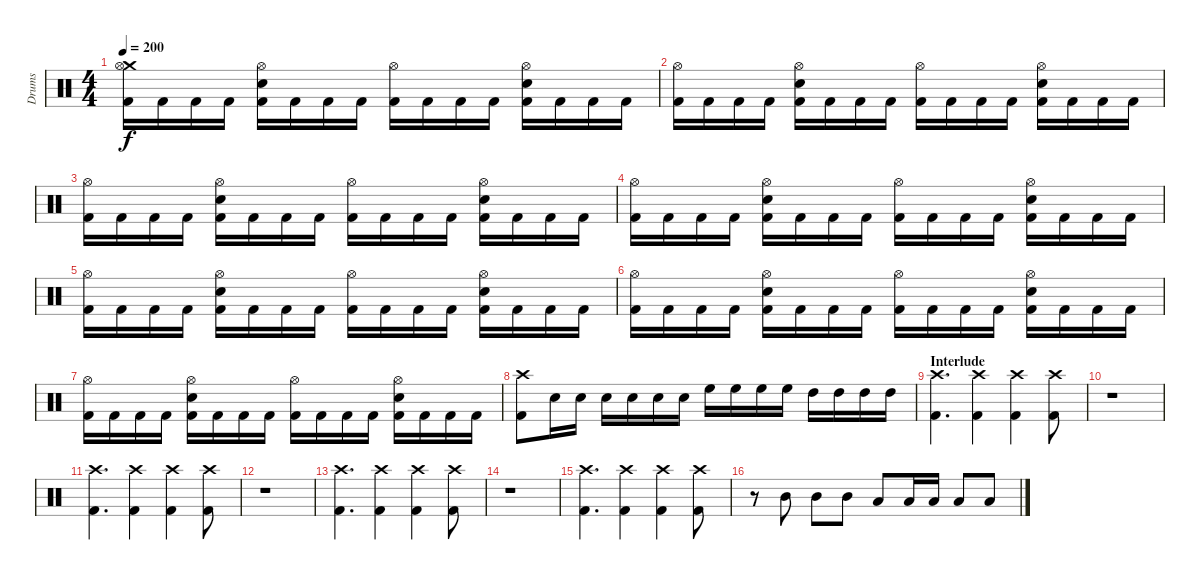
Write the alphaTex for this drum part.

\track ("Drums" "Drums") {instrument percussion}
\staff {score}
\articulation defaults
\ts (4 4)
\tempo 200
\clef neutral
\ks c
("Crash medium (hit)" "Hi-Hat (open)" "Kick (hit) 2").16{dy f} "Kick (hit) 2".16 "Kick (hit) 2".16 "Kick (hit) 2".16 ("Hi-Hat (open)" "Electric Snare (hit)" "Kick (hit) 2").16 "Kick (hit) 2".16 "Kick (hit) 2".16 "Kick (hit) 2".16 ("Hi-Hat (open)" "Kick (hit) 2").16 "Kick (hit) 2".16 "Kick (hit) 2".16 "Kick (hit) 2".16 ("Hi-Hat (open)" "Electric Snare (hit)" "Kick (hit) 2").16 "Kick (hit) 2".16 "Kick (hit) 2".16 "Kick (hit) 2".16 |
("Hi-Hat (open)" "Kick (hit) 2").16 "Kick (hit) 2".16 "Kick (hit) 2".16 "Kick (hit) 2".16 ("Hi-Hat (open)" "Electric Snare (hit)" "Kick (hit) 2").16 "Kick (hit) 2".16 "Kick (hit) 2".16 "Kick (hit) 2".16 ("Hi-Hat (open)" "Kick (hit) 2").16 "Kick (hit) 2".16 "Kick (hit) 2".16 "Kick (hit) 2".16 ("Hi-Hat (open)" "Electric Snare (hit)" "Kick (hit) 2").16 "Kick (hit) 2".16 "Kick (hit) 2".16 "Kick (hit) 2".16 |
("Hi-Hat (open)" "Kick (hit) 2").16 "Kick (hit) 2".16 "Kick (hit) 2".16 "Kick (hit) 2".16 ("Hi-Hat (open)" "Electric Snare (hit)" "Kick (hit) 2").16 "Kick (hit) 2".16 "Kick (hit) 2".16 "Kick (hit) 2".16 ("Hi-Hat (open)" "Kick (hit) 2").16 "Kick (hit) 2".16 "Kick (hit) 2".16 "Kick (hit) 2".16 ("Hi-Hat (open)" "Electric Snare (hit)" "Kick (hit) 2").16 "Kick (hit) 2".16 "Kick (hit) 2".16 "Kick (hit) 2".16 |
("Hi-Hat (open)" "Kick (hit) 2").16 "Kick (hit) 2".16 "Kick (hit) 2".16 "Kick (hit) 2".16 ("Hi-Hat (open)" "Electric Snare (hit)" "Kick (hit) 2").16 "Kick (hit) 2".16 "Kick (hit) 2".16 "Kick (hit) 2".16 ("Hi-Hat (open)" "Kick (hit) 2").16 "Kick (hit) 2".16 "Kick (hit) 2".16 "Kick (hit) 2".16 ("Hi-Hat (open)" "Electric Snare (hit)" "Kick (hit) 2").16 "Kick (hit) 2".16 "Kick (hit) 2".16 "Kick (hit) 2".16 |
("Hi-Hat (open)" "Kick (hit) 2").16 "Kick (hit) 2".16 "Kick (hit) 2".16 "Kick (hit) 2".16 ("Hi-Hat (open)" "Electric Snare (hit)" "Kick (hit) 2").16 "Kick (hit) 2".16 "Kick (hit) 2".16 "Kick (hit) 2".16 ("Hi-Hat (open)" "Kick (hit) 2").16 "Kick (hit) 2".16 "Kick (hit) 2".16 "Kick (hit) 2".16 ("Hi-Hat (open)" "Electric Snare (hit)" "Kick (hit) 2").16 "Kick (hit) 2".16 "Kick (hit) 2".16 "Kick (hit) 2".16 |
("Hi-Hat (open)" "Kick (hit) 2").16 "Kick (hit) 2".16 "Kick (hit) 2".16 "Kick (hit) 2".16 ("Hi-Hat (open)" "Electric Snare (hit)" "Kick (hit) 2").16 "Kick (hit) 2".16 "Kick (hit) 2".16 "Kick (hit) 2".16 ("Hi-Hat (open)" "Kick (hit) 2").16 "Kick (hit) 2".16 "Kick (hit) 2".16 "Kick (hit) 2".16 ("Hi-Hat (open)" "Electric Snare (hit)" "Kick (hit) 2").16 "Kick (hit) 2".16 "Kick (hit) 2".16 "Kick (hit) 2".16 |
("Hi-Hat (open)" "Kick (hit) 2").16 "Kick (hit) 2".16 "Kick (hit) 2".16 "Kick (hit) 2".16 ("Hi-Hat (open)" "Electric Snare (hit)" "Kick (hit) 2").16 "Kick (hit) 2".16 "Kick (hit) 2".16 "Kick (hit) 2".16 ("Hi-Hat (open)" "Kick (hit) 2").16 "Kick (hit) 2".16 "Kick (hit) 2".16 "Kick (hit) 2".16 ("Hi-Hat (open)" "Electric Snare (hit)" "Kick (hit) 2").16 "Kick (hit) 2".16 "Kick (hit) 2".16 "Kick (hit) 2".16 |
("Crash high (hit)" "Kick (hit) 2").8 "Electric Snare (hit)".16 "Electric Snare (hit)".16 "Electric Snare (hit)".16 "Electric Snare (hit)".16 "Electric Snare (hit)".16 "Electric Snare (hit)".16 "High Floor Tom (hit)".16 "High Floor Tom (hit)".16 "High Floor Tom (hit)".16 "High Floor Tom (hit)".16 "High Tom (hit)".16 "High Tom (hit)".16 "High Tom (hit)".16 "High Tom (hit)".16 |
\section ("" "Interlude")
("Crash high (hit)" "Kick (hit) 2").4{d} ("Crash high (hit)" "Kick (hit) 2").4 ("Crash high (hit)" "Kick (hit) 2").4 ("Crash high (hit)" "Kick (hit) 2").8 |
r.1 |
("Crash high (hit)" "Kick (hit) 2").4{d} ("Crash high (hit)" "Kick (hit) 2").4 ("Crash high (hit)" "Kick (hit) 2").4 ("Crash high (hit)" "Kick (hit) 2").8 |
r.1 |
("Crash high (hit)" "Kick (hit) 2").4{d} ("Crash high (hit)" "Kick (hit) 2").4 ("Crash high (hit)" "Kick (hit) 2").4 ("Crash high (hit)" "Kick (hit) 2").8 |
r.1 |
("Crash high (hit)" "Kick (hit) 2").4{d} ("Crash high (hit)" "Kick (hit) 2").4 ("Crash high (hit)" "Kick (hit) 2").4 ("Crash high (hit)" "Kick (hit) 2").8 |
r.8 "Mid Tom (hit)".8 "Mid Tom (hit)".8 "Mid Tom (hit)".8 "Low Tom (hit)".8 "Low Tom (hit)".16 "Low Tom (hit)".16 "Low Tom (hit)".8 "Low Tom (hit)".8
